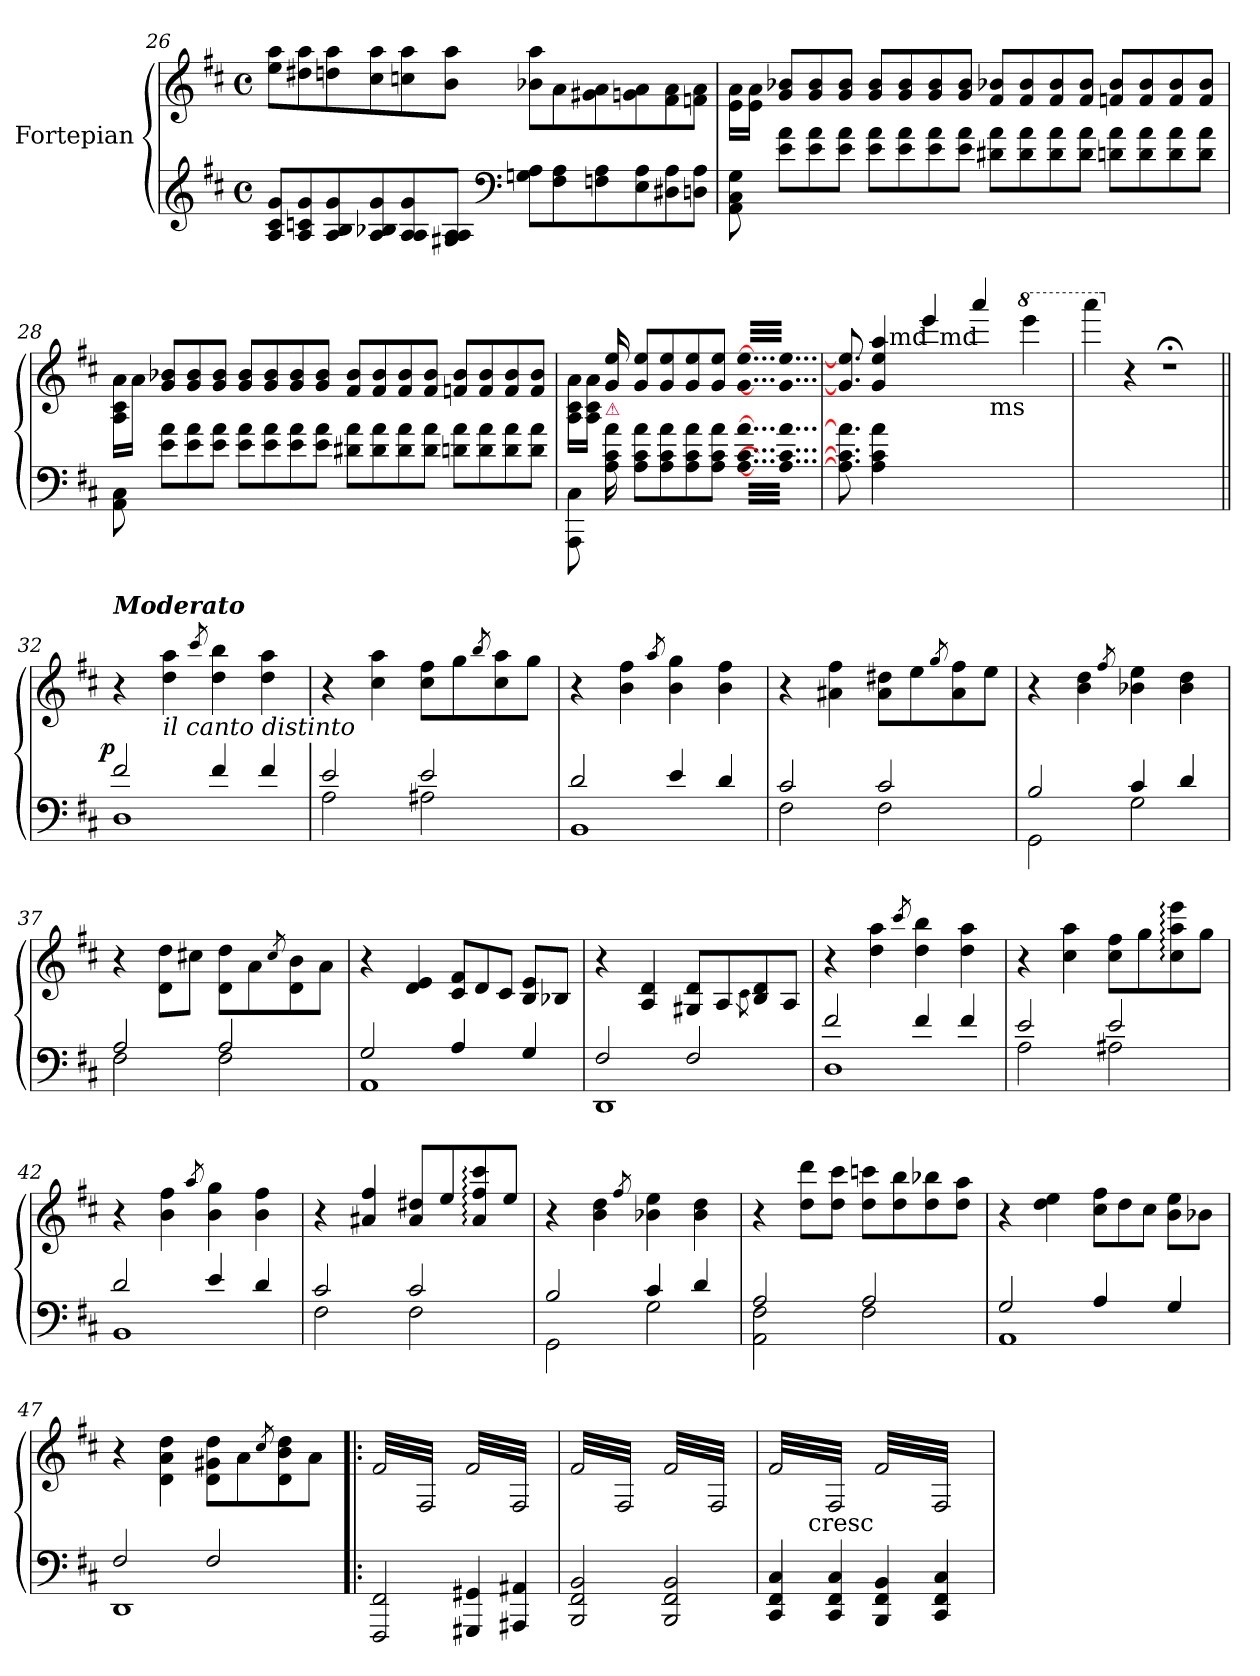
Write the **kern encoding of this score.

**kern	**kern	**dynam
*part1	*part1	*part1
*staff2	*staff1	*staff1/2
*I"Fortepian	*	*
*clefG2	*clefG2	*
*k[f#c#]	*k[f#c#]	*
*M4/4	*M4/4	*
*met(c)	*met(c)	*
*Xtuplet	*Xtuplet	*
=26	=26	=26
12A/ 12c#/ 12g/L	12ee\ 12aa\L	.
12A/ 12cn/ 12g/	12dd#X\ 12aa\	.
12A/ 12B/ 12g/	12ddn\ 12aa\	.
12A/ 12B-X/ 12g/	12cc#\ 12aa\	.
12A/ 12A/ 12g/	12ccn\ 12aa\	.
12G#X/ 12A/ 12A/J	12b\ 12aa\J	.
*clefF4	*	*
12Gn\ 12A\L	12b-X\ 12aa\L	.
12F#\ 12A\	12a\	.
12Fn\ 12A\	12g#X\ 12a\	.
12E\ 12A\	12gn\ 12a\	.
12D#X\ 12A\	12f#\ 12a\	.
12Dn\ 12A\J	12fn\ 12a\J	.
=27	=27	=27
8AA\ 8C#\ 8G\	16e\ 16a\LL	.
.	16e\ 16a\JJ	.
8e\ 8a\L	8g/ 8b-X/L	.
8e\ 8a\	8g/ 8b-/	.
8e\ 8a\J	8g/ 8b-/J	.
8e\ 8a\L	8g/ 8b-/L	.
8e\ 8a\	8g/ 8b-/	.
8e\ 8a\	8g/ 8b-/	.
8e\ 8a\J	8g/ 8b-/J	.
8d#X\ 8a\L	8f#/ 8b-X/L	.
8d#\ 8a\	8f#/ 8b-/	.
8d#\ 8a\	8f#/ 8b-/	.
8d#\ 8a\J	8f#/ 8b-/J	.
8dn\ 8a\L	8fn/ 8b-/L	.
8d\ 8a\	8f/ 8b-/	.
8d\ 8a\	8f/ 8b-/	.
8d\ 8a\J	8f/ 8b-/J	.
=28	=28	=28
8AA\ 8C#\	16A\ 16c#\ 16a\LL	.
.	16a\JJ	.
8e\ 8a\L	8g/ 8b-X/L	.
8e\ 8a\	8g/ 8b-/	.
8e\ 8a\J	8g/ 8b-/J	.
8e\ 8a\L	8g/ 8b-/L	.
8e\ 8a\	8g/ 8b-/	.
8e\ 8a\	8g/ 8b-/	.
8e\ 8a\J	8g/ 8b-/J	.
8d#X\ 8a\L	8f#/ 8b-/L	.
8d#\ 8a\	8f#/ 8b-/	.
8d#\ 8a\	8f#/ 8b-/	.
8d#\ 8a\J	8f#/ 8b-/J	.
8dn\ 8a\L	8fn/ 8b-/L	.
8d\ 8a\	8f/ 8b-/	.
8d\ 8a\	8f/ 8b-/	.
8d\ 8a\J	8f/ 8b-/J	.
=29	=29	=29
8AAA\ 8C#\	16A\ 16c#\ 16a\LL	.
.	16A\ 16c#\ 16a\JJ	.
!LO:TX:a:color=crimson:t=⚠	!	!
16A\ 16c#\ 16a\	16g/ 16ee/	.
8A\ 8c#\ 8a\L	8g/ 8ee/L	.
8A\ 8c#\ 8a\	8g/ 8ee/	.
8A\ 8c#\ 8a\	8g/ 8ee/	.
8A\ 8c#\ 8a\J	8g/ 8ee/J	.
!	!LO:TX:a:i:t=tremol.	!
*tremolo	*	*
*	*tremolo	*
[32A\ [32c#\ [32a\LLL	[32g/ [32ee/LLL	.
32A\ 32c#\ 32a\	32g/ 32ee/	.
32A\ 32c#\ 32a\	32g/ 32ee/	.
32A\ 32c#\ 32a\	32g/ 32ee/	.
32A\ 32c#\ 32a\	32g/ 32ee/	.
32A\ 32c#\ 32a\	32g/ 32ee/	.
32A\ 32c#\ 32a\	32g/ 32ee/	.
32A\ 32c#\ 32a\	32g/ 32ee/	.
32A\ 32c#\ 32a\	32g/ 32ee/	.
32A\ 32c#\ 32a\JJJ	32g/ 32ee/JJJ	.
*	*Xtremolo	*
*Xtremolo	*	*
=30	=30	=30
*	*^	*
*	*	*^	*
*	*	*	*^	*
8.A]\ 8.c#]\ 8.a]\	8.g]/ 8.ee]/	4ryy	2ryy	2.ryy	.
4A\ 4c#\ 4a\	4g/ 4ee/ 4aa/	.	.	.	.
!	!	!LO:TX:a:t=md	!	!	!
.	.	2...ryy	.	.	.
4ryy	4eee/	.	.	.	.
!	!	!	!LO:TX:a:t=md	!	!
.	.	.	2ryy	.	.
2ryy	4aaa/	.	.	.	.
!	!	!	!	!LO:TX:b:t=ms	!
.	.	.	.	4..ryy	.
*	*8va	*	*	*	*
.	4eeee\	.	.	.	.
.	.	.	8.ryy	.	.
=31	=31	=31	=31	=31	=31
!	!LO:TX:b:t=ms	!	!	!	!
*	*v	*v	*v	*v	*
1ryy	4aaaa\	.
*	*X8va	*
.	4r	.
!	!LO:N:vis=1	!
.	2r;<	.
=32||	=32||	=32||
*^	*	*
!	!	!LO:TX:a:Bi:t=Moderato	!
!	!	!	!LO:DY:rj
2f#/	1D	4r	p.
!	!	!LO:TX:b:i:t=il canto distinto	!
.	.	4dd\ 4aa\	.
.	.	8qccc#/	.
4f#/	.	4dd\ 4bb\	.
4f#/	.	4dd\ 4aa\	.
=33	=33	=33	=33
2e/	2A\	4r	.
.	.	4cc#\ 4aa\	.
2e/	2A#X\	8cc#\ 8ff#\L	.
.	.	8gg\	.
.	.	8qbb/	.
.	.	8cc#\ 8aa\	.
.	.	8gg\J	.
=34	=34	=34	=34
2d/	1BB	4r	.
.	.	4b\ 4ff#\	.
.	.	8qaa/	.
4e/	.	4b\ 4gg\	.
4d/	.	4b\ 4ff#\	.
=35	=35	=35	=35
2c#/	2F#\	4r	.
.	.	4a#X\ 4ff#\	.
2c#/	2F#\	8a#\ 8dd#X\L	.
.	.	8ee\	.
.	.	8qgg/	.
.	.	8a#\ 8ff#\	.
.	.	8ee\J	.
=36	=36	=36	=36
2B/	2GG\	4r	.
.	.	4b\ 4dd\	.
.	.	8qff#/	.
4c#/	2G\	4b-X\ 4ee\	.
4d/	.	4b-\ 4dd\	.
=37	=37	=37	=37
2A/	2F#\	4r	.
.	.	8d\ 8dd\L	.
.	.	8cc#X\J	.
2A/	2F#\	8d\ 8dd\L	.
.	.	8a\	.
.	.	8qcc#/	.
.	.	8d\ 8b\	.
.	.	8a\J	.
=38	=38	=38	=38
2G/	1AA	4r	.
.	.	4d/ 4e/	.
4A/	.	12c#/ 12f#/L	.
.	.	12d/	.
.	.	12c#/J	.
4G/	.	8B/ 8e/L	.
.	.	8B-X/J	.
=39	=39	=39	=39
2F#/	1DD	4r	.
.	.	4A/ 4d/	.
2F#/	.	8G#X/ 8d/L	.
.	.	8A/	.
.	.	8qc#\	.
.	.	8B/ 8d/	.
.	.	8A/J	.
=40	=40	=40	=40
2f#/	1D	4r	.
.	.	4dd\ 4aa\	.
.	.	8qccc#/	.
4f#/	.	4dd\ 4bb\	.
4f#/	.	4dd\ 4aa\	.
=41	=41	=41	=41
2e/	2A\	4r	.
.	.	4cc#\ 4aa\	.
2e/	2A#X\	8cc#\ 8ff#\L	.
.	.	8gg\	.
.	.	8cc#:\ 8aa:\ 8eee:\	.
.	.	8gg\J	.
=42	=42	=42	=42
2d/	1BB	4r	.
.	.	4b\ 4ff#\	.
.	.	8qaa/	.
4e/	.	4b\ 4gg\	.
4d/	.	4b\ 4ff#\	.
=43	=43	=43	=43
2c#/	2F#\	4r	.
.	.	4a#X/ 4ff#/	.
2c#/	2F#\	8a#/ 8dd#X/L	.
.	.	8ee/	.
.	.	8a#:/ 8ff#:/ 8ccc#:/	.
.	.	8ee/J	.
=44	=44	=44	=44
2B/	2GG\	4r	.
.	.	4b\ 4dd\	.
.	.	8qff#/	.
4c#/	2G\	4b-X\ 4ee\	.
4d/	.	4b-\ 4dd\	.
=45	=45	=45	=45
2A/	2AA\ 2F#\	4r	.
.	.	8dd\ 8ddd\L	.
.	.	8dd\ 8ccc#\J	.
2A/	2F#\	8dd\ 8cccn\L	.
.	.	8dd\ 8bb\	.
.	.	8dd\ 8bb-X\	.
.	.	8dd\ 8aa\J	.
=46	=46	=46	=46
2G/	1AA	4r	.
.	.	4dd\ 4ee\	.
4A/	.	12cc#\ 12ff#\L	.
.	.	12dd\	.
.	.	12cc#\J	.
4G/	.	8b\ 8ee\L	.
.	.	8b-X\J	.
=47	=47	=47	=47
2F#/	1DD	4r	.
.	.	4d\ 4a\ 4dd\	.
2F#/	.	8d\ 8g#X\ 8dd\L	.
.	.	8a\	.
.	.	8qcc#/	.
.	.	8d\ 8b\ 8dd\	.
.	.	8a\J	.
*v	*v	*	*
=48!|:	=48!|:	=48!|:
*	*tremolo	*
2FFF#/ 2FF#/	32f#/LLL	.
.	32F#/	.
.	32f#/	.
.	32F#/	.
.	32f#/	.
.	32F#/	.
.	32f#/	.
.	32F#/	.
.	32f#/	.
.	32F#/	.
.	32f#/	.
.	32F#/	.
.	32f#/	.
.	32F#/	.
.	32f#/	.
.	32F#/JJJ	.
4GGG#X/ 4GG#X/	32f#/LLL	.
.	32F#/	.
.	32f#/	.
.	32F#/	.
.	32f#/	.
.	32F#/	.
.	32f#/	.
.	32F#/	.
4AAA#X/ 4AA#X/	32f#/	.
.	32F#/	.
.	32f#/	.
.	32F#/	.
.	32f#/	.
.	32F#/	.
.	32f#/	.
.	32F#/JJJ	.
=49	=49	=49
2BBB/ 2FF#/ 2BB/	32f#/LLL	.
.	32F#/	.
.	32f#/	.
.	32F#/	.
.	32f#/	.
.	32F#/	.
.	32f#/	.
.	32F#/	.
.	32f#/	.
.	32F#/	.
.	32f#/	.
.	32F#/	.
.	32f#/	.
.	32F#/	.
.	32f#/	.
.	32F#/JJJ	.
2BBB/ 2FF#/ 2BB/	32f#/LLL	.
.	32F#/	.
.	32f#/	.
.	32F#/	.
.	32f#/	.
.	32F#/	.
.	32f#/	.
.	32F#/	.
.	32f#/	.
.	32F#/	.
.	32f#/	.
.	32F#/	.
.	32f#/	.
.	32F#/	.
.	32f#/	.
.	32F#/JJJ	.
=50	=50	=50
*	*^	*
4CC#/ 4FF#/ 4C#/	32f#/LLL	8.ryy	.
.	32F#/	.	.
.	32f#/	.	.
.	32F#/	.	.
.	32f#/	.	.
.	32F#/	.	.
!	!	!LO:TX:c:t=cresc	!
.	32f#/	2ryy	.
.	32F#/	.	.
4CC#/ 4FF#/ 4C#/	32f#/	.	.
.	32F#/	.	.
.	32f#/	.	.
.	32F#/	.	.
.	32f#/	.	.
.	32F#/	.	.
.	32f#/	.	.
.	32F#/JJJ	.	.
4BBB/ 4FF#/ 4BB/	32f#/LLL	.	.
.	32F#/	.	.
.	32f#/	.	.
.	32F#/	.	.
.	32f#/	.	.
.	32F#/	.	.
.	32f#/	4ryy	.
.	32F#/	.	.
4CC#/ 4FF#/ 4C#/	32f#/	.	.
.	32F#/	.	.
.	32f#/	.	.
.	32F#/	.	.
.	32f#/	.	.
.	32F#/	.	.
.	32f#/	16ryy	.
.	32F#/JJJ	.	.
*	*Xtremolo	*	*
.	.	.	.
.	.	.	.
.	.	.	.
.	.	.	.
.	.	.	.
.	.	.	.
.	.	.	.
.	.	.	.
*	*v	*v	*
=	=	=
*-	*-	*-
